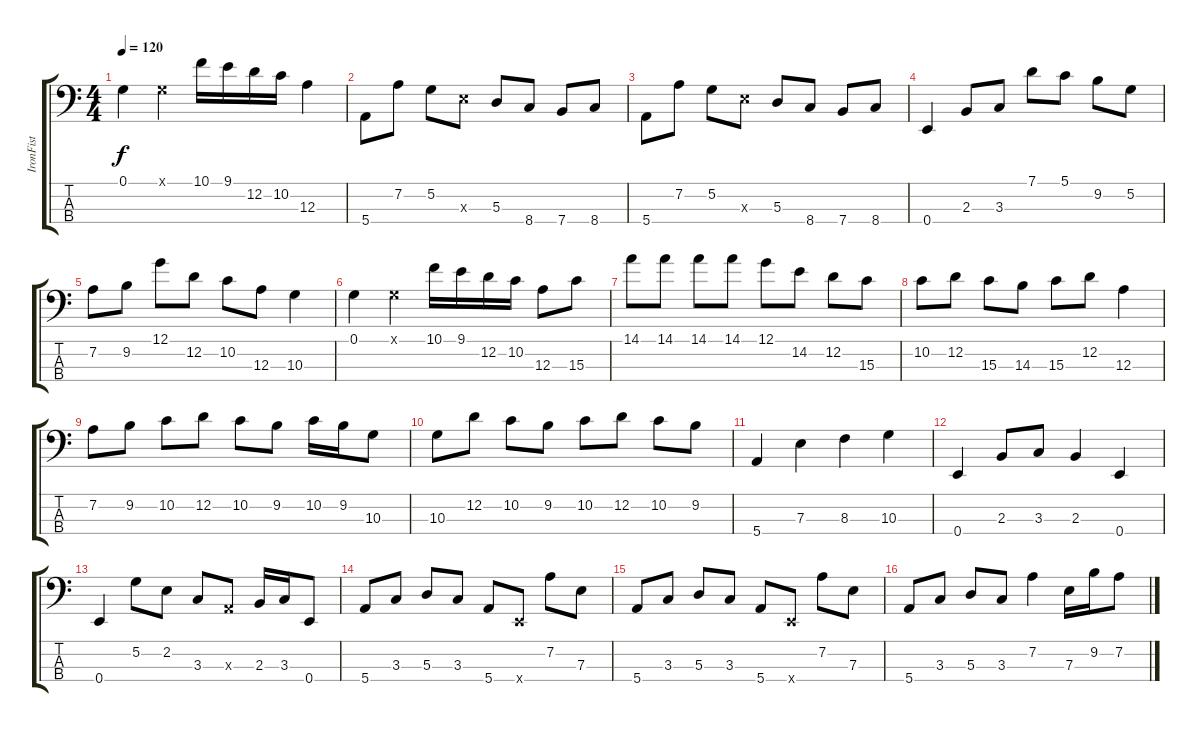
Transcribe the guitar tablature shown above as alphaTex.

\track ("IronFist" "IronFist") {instrument electricbassfinger}
\staff {score tabs}
\tuning (G2 D2 A1 E1) {hide}
\ts (4 4)
\tempo 120
\clef f4
\ks c
0.1.4{dy f} 0.1{x}.4 10.1.16 9.1.16 12.2.16 10.2.16 12.3.4 |
5.4.8 7.2.8 5.2.8 7.3{x}.8 5.3.8 8.4.8 7.4.8 8.4.8 |
5.4.8 7.2.8 5.2.8 7.3{x}.8 5.3.8 8.4.8 7.4.8 8.4.8 |
0.4.4 2.3.8 3.3.8 7.1.8 5.1.8 9.2.8 5.2.8 |
7.2.8 9.2.8 12.1.8 12.2.8 10.2.8 12.3.8 10.3.4 |
0.1.4 0.1{x}.4 10.1.16 9.1.16 12.2.16 10.2.16 12.3.8 15.3.8 |
14.1.8 14.1.8 14.1.8 14.1.8 12.1.8 14.2.8 12.2.8 15.3.8 |
10.2.8 12.2.8 15.3.8 14.3.8 15.3.8 12.2.8 12.3.4 |
7.2.8 9.2.8 10.2.8 12.2.8 10.2.8 9.2.8 10.2.16 9.2.16 10.3.8 |
10.3.8 12.2.8 10.2.8 9.2.8 10.2.8 12.2.8 10.2.8 9.2.8 |
5.4.4 7.3.4 8.3.4 10.3.4 |
0.4.4 2.3.8 3.3.8 2.3.4 0.4.4 |
0.4.4 5.2.8 2.2.8 3.3.8 0.3{x}.8 2.3.16 3.3.16 0.4.8 |
5.4.8 3.3.8 5.3.8 3.3.8 5.4.8 0.4{x}.8 7.2.8 7.3.8 |
5.4.8 3.3.8 5.3.8 3.3.8 5.4.8 0.4{x}.8 7.2.8 7.3.8 |
5.4.8 3.3.8 5.3.8 3.3.8 7.2.4 7.3.16 9.2.16 7.2.8
